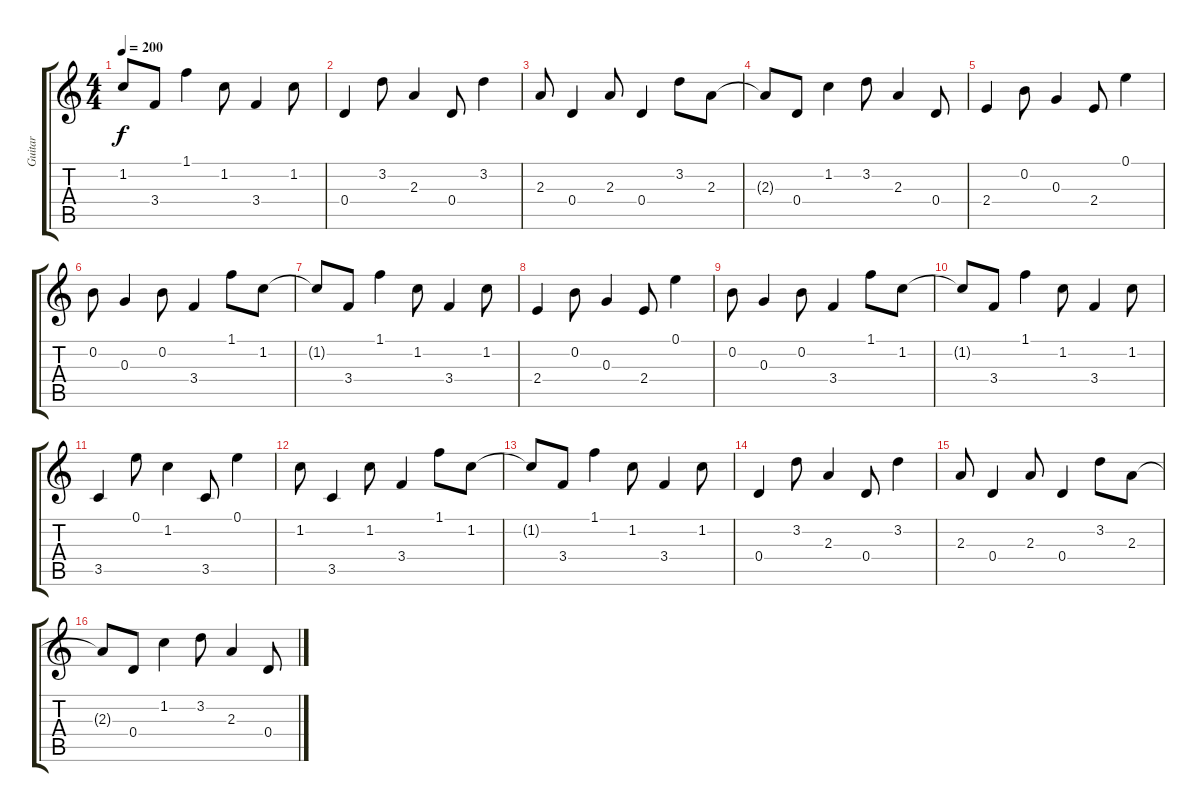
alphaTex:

\track ("Guitar" "Guitar") {instrument electricguitarclean}
\staff {score tabs}
\tuning (E4 B3 G3 D3 A2 E2) {hide}
\ts (4 4)
\tempo 200
\clef g2
\ks c
1.2{t}.8{dy f} 3.4.8 1.1.4 1.2.8 3.4.4 1.2.8 |
0.4.4 3.2.8 2.3.4 0.4.8 3.2.4 |
2.3.8 0.4.4 2.3.8 0.4.4 3.2.8 2.3.8 |
2.3{t}.8 0.4.8 1.2.4 3.2.8 2.3.4 0.4.8 |
2.4.4 0.2.8 0.3.4 2.4.8 0.1.4 |
0.2.8 0.3.4 0.2.8 3.4.4 1.1.8 1.2.8 |
1.2{t}.8 3.4.8 1.1.4 1.2.8 3.4.4 1.2.8 |
2.4.4 0.2.8 0.3.4 2.4.8 0.1.4 |
0.2.8 0.3.4 0.2.8 3.4.4 1.1.8 1.2.8 |
1.2{t}.8 3.4.8 1.1.4 1.2.8 3.4.4 1.2.8 |
3.5.4 0.1.8 1.2.4 3.5.8 0.1.4 |
1.2.8 3.5.4 1.2.8 3.4.4 1.1.8 1.2.8 |
1.2{t}.8 3.4.8 1.1.4 1.2.8 3.4.4 1.2.8 |
0.4.4 3.2.8 2.3.4 0.4.8 3.2.4 |
2.3.8 0.4.4 2.3.8 0.4.4 3.2.8 2.3.8 |
2.3{t}.8 0.4.8 1.2.4 3.2.8 2.3.4 0.4.8
